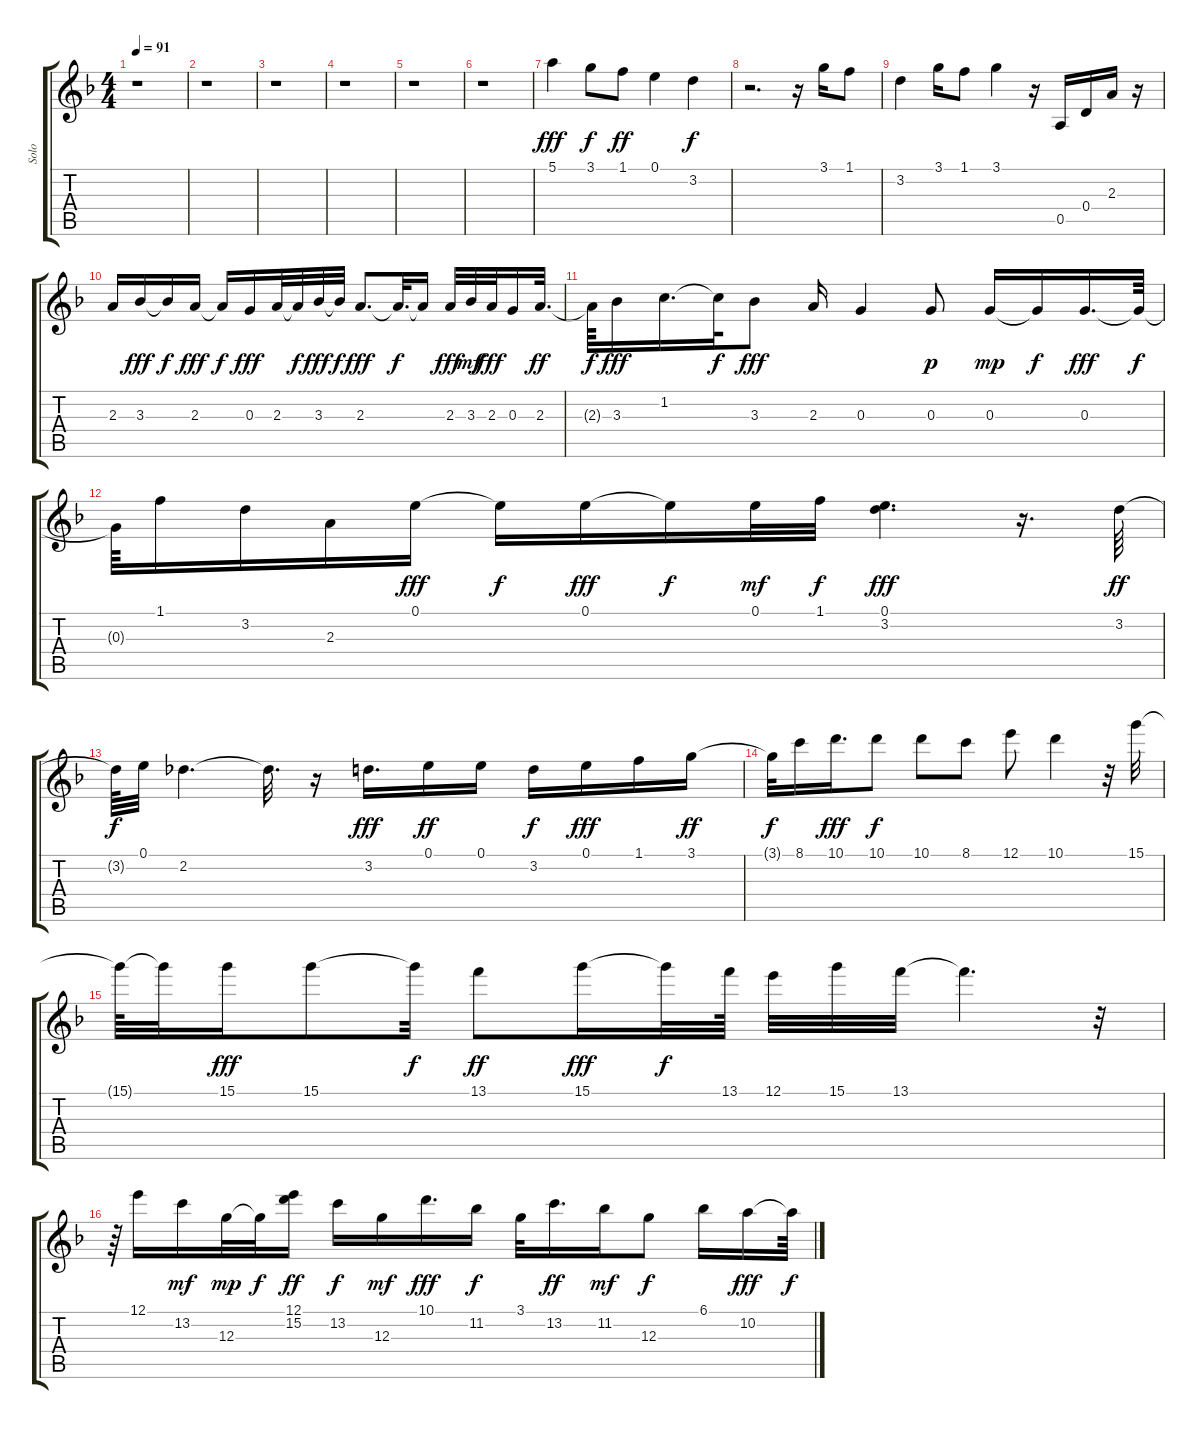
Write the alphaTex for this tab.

\track ("Solo" "Solo") {instrument acousticguitarnylon}
\staff {score tabs}
\tuning (E4 B3 G3 D3 A2 E2) {hide}
\ts (4 4)
\tempo 91
\clef g2
\ks dminor
r.1{dy f} |
r.1 |
r.1 |
r.1 |
r.1 |
r.1 |
5.1.4{dy fff} 3.1.8{dy f} 1.1.8{dy ff} 0.1.4 3.2.4{dy f} |
r.2{d} r.16 3.1.16 1.1.8 |
3.2.4 3.1.16 1.1.8 3.1.4 r.16 0.5.16 0.4.16 2.3.16 r.16 |
2.3.16 3.3.16{dy fff} 3.3{t}.16{dy f} 2.3.16{dy fff} 2.3{t}.16{dy f} 0.3.16{dy fff} 2.3.32 2.3{t}.32{dy f} 3.3.32{dy fff} 3.3{t}.32{dy f} 2.3.8{d dy fff} 2.3{t}.32{d dy f} 2.3{t}.16 2.3.32{dy fff} 3.3.32{dy mf} 2.3.32{dy fff} 0.3.16 2.3.32{d dy ff} |
2.3{t}.64{dy f} 3.3.16{dy fff} 1.2.16{d} 1.2{t}.32{dy f} 3.3.8{dy fff} 2.3.16 0.3.4 0.3.8{dy p} 0.3.16{dy mp} 0.3{t}.16{dy f} 0.3.16{d dy fff} 0.3{t}.64{dy f} |
0.3{t}.64 1.1.16 3.2.16 2.3.16 0.1.16{dy fff} 0.1{t}.16{dy f} 0.1.16{dy fff} 0.1{t}.16{dy f} 0.1.32{dy mf} 1.1.32{dy f} (0.1 3.2).4{d dy fff} r.16{d} 3.2.64{dy ff} |
3.2{t}.64{dy f} 0.1.32 2.2.4{d} 2.2{t}.32{d} r.16 3.2.16{d dy fff} 0.1.16{dy ff} 0.1.16 3.2.16{dy f} 0.1.16{dy fff} 1.1.16 3.1.16{dy ff} |
3.1{t}.32{dy f} 8.1.16 10.1.16{d dy fff} 10.1.8{dy f} 10.1.8 8.1.8 12.1.8 10.1.4 r.32 15.1.32 |
15.1{t}.64 15.1{t}.32 15.1.16{dy fff} 15.1.8 15.1{t}.32{dy f} 13.1.8{dy ff} 15.1.16{dy fff} 15.1{t}.32{dy f} 13.1.64 12.1.32 15.1.32 13.1.32 13.1{t}.4{d} r.32 |
r.64 12.1.16 13.2.16{dy mf} 12.3.32{dy mp} 12.3{t}.32{dy f} (12.1 15.2).16{dy ff} 13.2.16{dy f} 12.3.16{dy mf} 10.1.16{d dy fff} 11.2.16{dy f} 3.1.32 13.2.16{d dy ff} 11.2.16{dy mf} 12.3.8{dy f} 6.1.16 10.2.16{dy fff} 10.2{t}.64{dy f}
